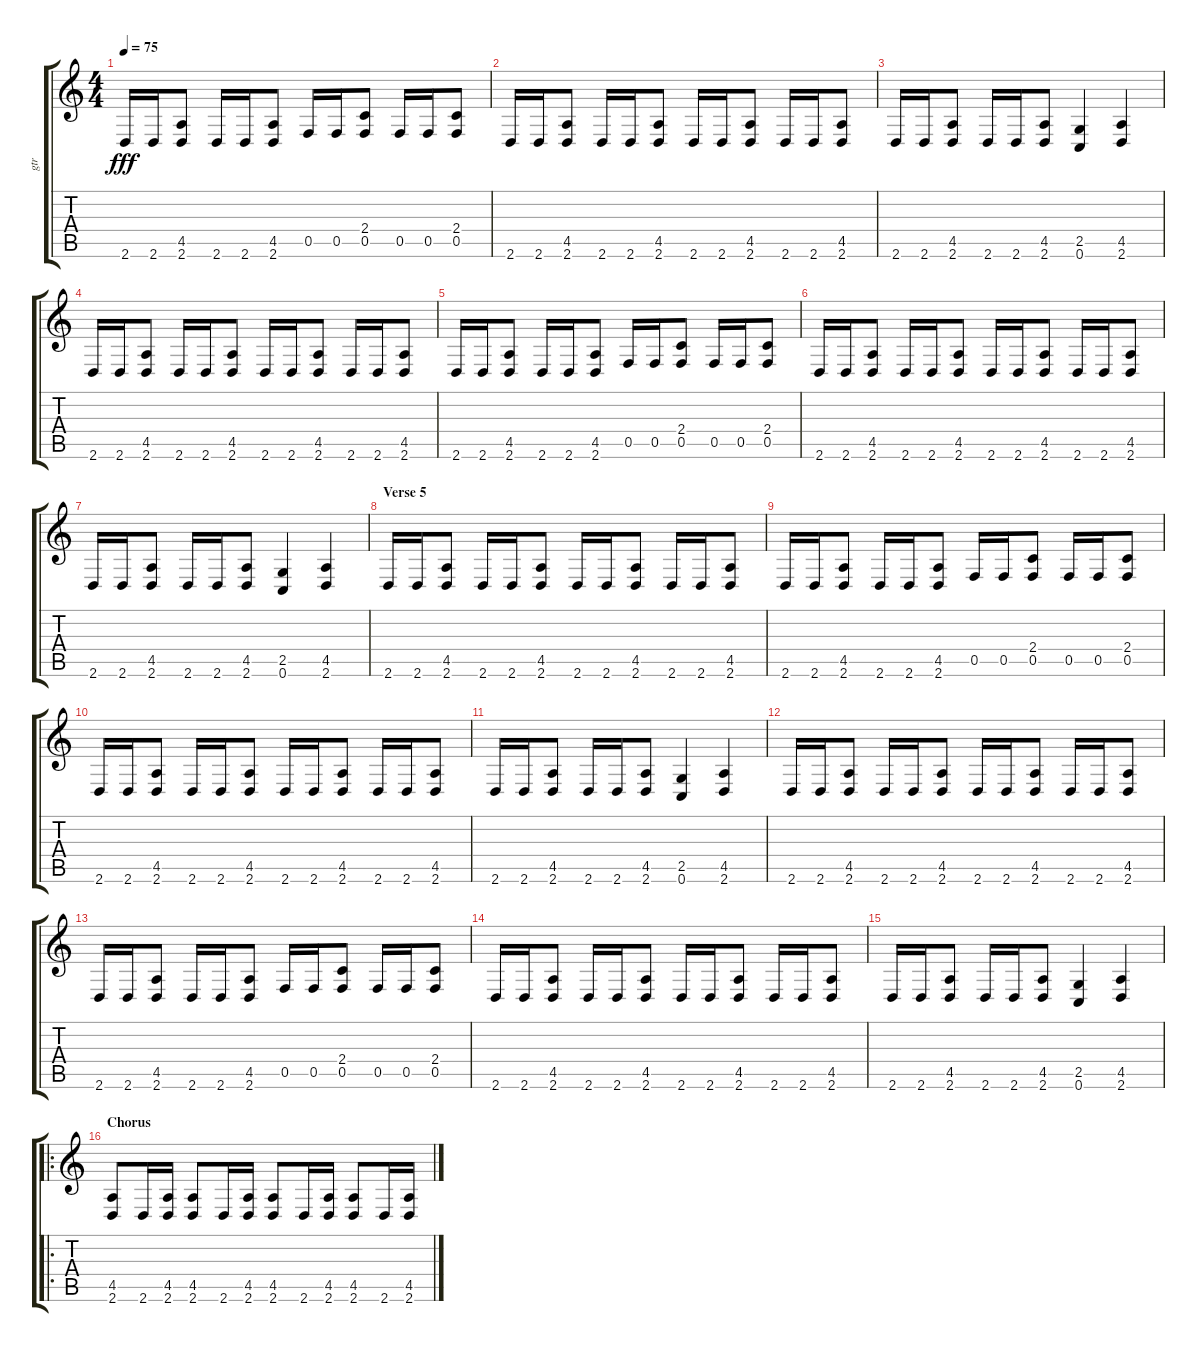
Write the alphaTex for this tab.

\track ("gtr" "gtr") {instrument distortionguitar}
\staff {score tabs}
\tuning (C4 G3 Eb3 Bb2 F2 C2) {hide}
\ts (4 4)
\tempo 75
\clef g2
\ks c
2.6.16{dy fff} 2.6.16 (4.5 2.6).8 2.6.16 2.6.16 (4.5 2.6).8 0.5.16 0.5.16 (2.4 0.5).8 0.5.16 0.5.16 (2.4 0.5).8 |
2.6.16 2.6.16 (4.5 2.6).8 2.6.16 2.6.16 (4.5 2.6).8 2.6.16 2.6.16 (4.5 2.6).8 2.6.16 2.6.16 (4.5 2.6).8 |
2.6.16 2.6.16 (4.5 2.6).8 2.6.16 2.6.16 (4.5 2.6).8 (2.5 0.6).4 (4.5 2.6).4 |
2.6.16 2.6.16 (4.5 2.6).8 2.6.16 2.6.16 (4.5 2.6).8 2.6.16 2.6.16 (4.5 2.6).8 2.6.16 2.6.16 (4.5 2.6).8 |
2.6.16 2.6.16 (4.5 2.6).8 2.6.16 2.6.16 (4.5 2.6).8 0.5.16 0.5.16 (2.4 0.5).8 0.5.16 0.5.16 (2.4 0.5).8 |
2.6.16 2.6.16 (4.5 2.6).8 2.6.16 2.6.16 (4.5 2.6).8 2.6.16 2.6.16 (4.5 2.6).8 2.6.16 2.6.16 (4.5 2.6).8 |
2.6.16 2.6.16 (4.5 2.6).8 2.6.16 2.6.16 (4.5 2.6).8 (2.5 0.6).4 (4.5 2.6).4 |
\section ("" "Verse 5")
2.6.16 2.6.16 (4.5 2.6).8 2.6.16 2.6.16 (4.5 2.6).8 2.6.16 2.6.16 (4.5 2.6).8 2.6.16 2.6.16 (4.5 2.6).8 |
2.6.16 2.6.16 (4.5 2.6).8 2.6.16 2.6.16 (4.5 2.6).8 0.5.16 0.5.16 (2.4 0.5).8 0.5.16 0.5.16 (2.4 0.5).8 |
2.6.16 2.6.16 (4.5 2.6).8 2.6.16 2.6.16 (4.5 2.6).8 2.6.16 2.6.16 (4.5 2.6).8 2.6.16 2.6.16 (4.5 2.6).8 |
2.6.16 2.6.16 (4.5 2.6).8 2.6.16 2.6.16 (4.5 2.6).8 (2.5 0.6).4 (4.5 2.6).4 |
2.6.16 2.6.16 (4.5 2.6).8 2.6.16 2.6.16 (4.5 2.6).8 2.6.16 2.6.16 (4.5 2.6).8 2.6.16 2.6.16 (4.5 2.6).8 |
2.6.16 2.6.16 (4.5 2.6).8 2.6.16 2.6.16 (4.5 2.6).8 0.5.16 0.5.16 (2.4 0.5).8 0.5.16 0.5.16 (2.4 0.5).8 |
2.6.16 2.6.16 (4.5 2.6).8 2.6.16 2.6.16 (4.5 2.6).8 2.6.16 2.6.16 (4.5 2.6).8 2.6.16 2.6.16 (4.5 2.6).8 |
2.6.16 2.6.16 (4.5 2.6).8 2.6.16 2.6.16 (4.5 2.6).8 (2.5 0.6).4 (4.5 2.6).4 |
\ro
\section ("" "Chorus")
(4.5 2.6).8 2.6.16 (4.5 2.6).16 (4.5 2.6).8 2.6.16 (4.5 2.6).16 (4.5 2.6).8 2.6.16 (4.5 2.6).16 (4.5 2.6).8 2.6.16 (4.5 2.6).16
